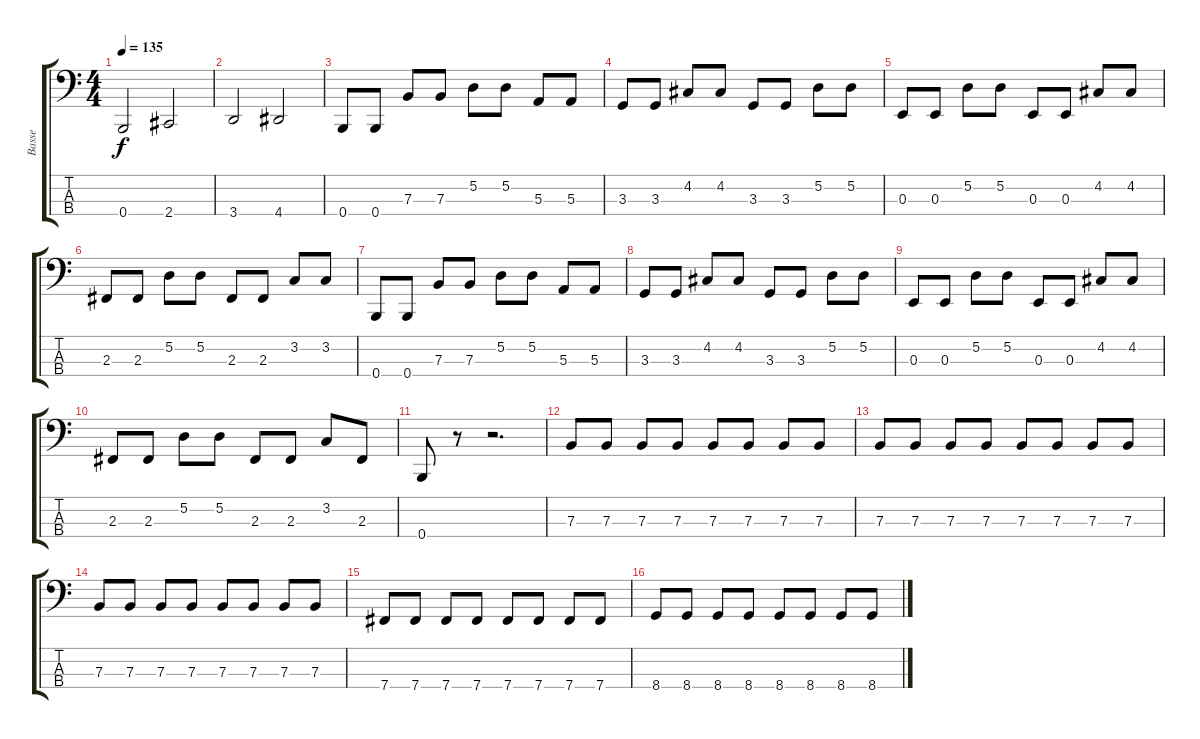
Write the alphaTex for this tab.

\track ("Basse" "Basse") {instrument electricbassfinger}
\staff {score tabs}
\tuning (D2 A1 E1 B0) {hide}
\ts (4 4)
\tempo 135
\clef f4
\ks c
0.4.2{dy f} 2.4.2 |
3.4.2 4.4.2 |
0.4.8 0.4.8 7.3.8 7.3.8 5.2.8 5.2.8 5.3.8 5.3.8 |
3.3.8 3.3.8 4.2.8 4.2.8 3.3.8 3.3.8 5.2.8 5.2.8 |
0.3.8 0.3.8 5.2.8 5.2.8 0.3.8 0.3.8 4.2.8 4.2.8 |
2.3.8 2.3.8 5.2.8 5.2.8 2.3.8 2.3.8 3.2.8 3.2.8 |
0.4.8 0.4.8 7.3.8 7.3.8 5.2.8 5.2.8 5.3.8 5.3.8 |
3.3.8 3.3.8 4.2.8 4.2.8 3.3.8 3.3.8 5.2.8 5.2.8 |
0.3.8 0.3.8 5.2.8 5.2.8 0.3.8 0.3.8 4.2.8 4.2.8 |
2.3.8 2.3.8 5.2.8 5.2.8 2.3.8 2.3.8 3.2.8 2.3.8 |
0.4.8 r.8 r.2{d} |
7.3.8 7.3.8 7.3.8 7.3.8 7.3.8 7.3.8 7.3.8 7.3.8 |
7.3.8 7.3.8 7.3.8 7.3.8 7.3.8 7.3.8 7.3.8 7.3.8 |
7.3.8 7.3.8 7.3.8 7.3.8 7.3.8 7.3.8 7.3.8 7.3.8 |
7.4.8 7.4.8 7.4.8 7.4.8 7.4.8 7.4.8 7.4.8 7.4.8 |
8.4.8 8.4.8 8.4.8 8.4.8 8.4.8 8.4.8 8.4.8 8.4.8
